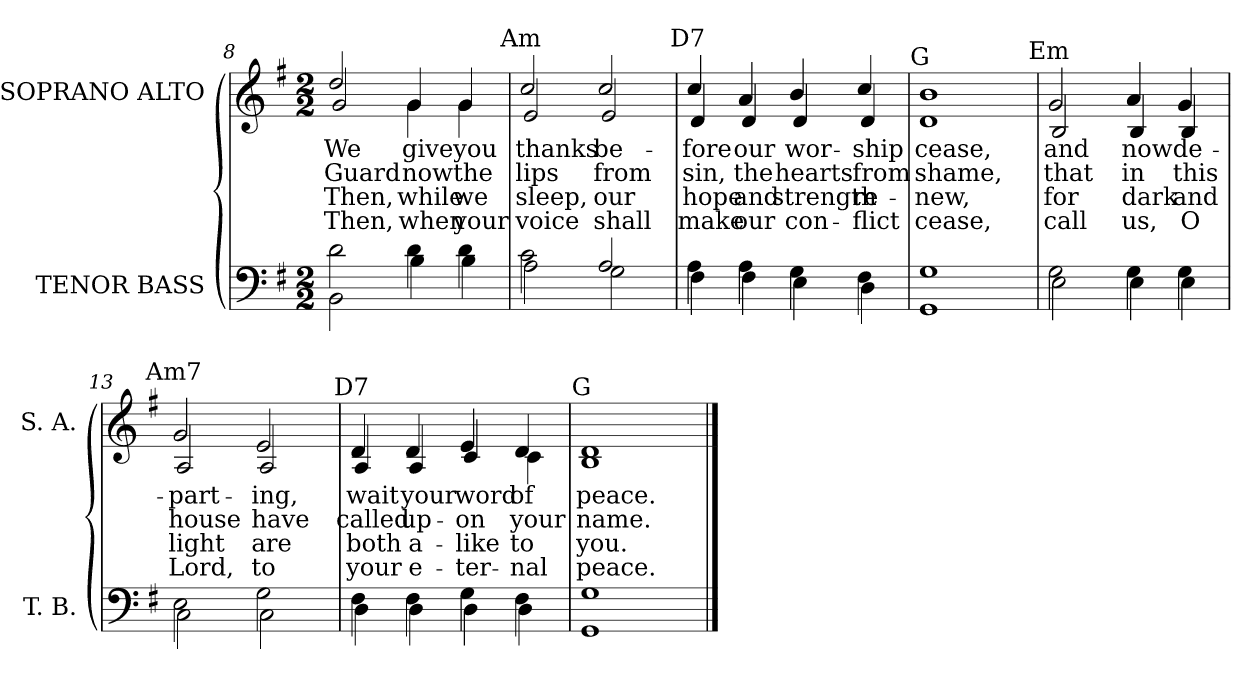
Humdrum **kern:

**kern	**kern	**text	**text	**text	**text
*part2	*part1	*part1	*part1	*part1	*part1
*staff2	*staff1	*staff1	*staff1	*staff1	*staff1
*I"TENOR BASS	*I"SOPRANO ALTO	*	*	*	*
*I'T. B.	*I'S. A.	*	*	*	*
*clefF4	*clefG2	*	*	*	*
*k[f#]	*k[f#]	*	*	*	*
*G:	*G:	*	*	*	*
*M2/2	*M2/2	*	*	*	*
=8	=8	=8	=8	=8	=8
*^	*	*	*	*	*
!	!	!LO:TX:a:cj:t=G/B	!	!	!	!
!	!	!	!LO:LY:b:color=#000000	!LO:LY:b:color=#000000	!LO:LY:b:color=#000000	!LO:LY:b:color=#000000
*	*	*^	*	*	*	*
2di\	2BBi\	2ddi/	2gi/	We	Guard	Then,	Then,
!	!	!	!	!LO:LY:b:color=#000000	!LO:LY:b:color=#000000	!LO:LY:b:color=#000000	!LO:LY:b:color=#000000
4di\	4Bi\	4gi/	4gi\	give	now	while	when
!	!	!	!	!LO:LY:b:color=#000000	!LO:LY:b:color=#000000	!LO:LY:b:color=#000000	!LO:LY:b:color=#000000
4di\	4Bi\	4gi/	4gi\	you	the	we	your
=9	=9	=9	=9	=9	=9	=9	=9
!	!	!LO:TX:a:cj:t=Am	!	!	!	!	!
!	!	!	!	!LO:LY:b:color=#000000	!LO:LY:b:color=#000000	!LO:LY:b:color=#000000	!LO:LY:b:color=#000000
2ci\	2Ai\	2cci/	2ei/	thanks	lips	sleep,	voice
!	!	!	!	!LO:LY:b:color=#000000	!LO:LY:b:color=#000000	!LO:LY:b:color=#000000	!LO:LY:b:color=#000000
2Ai/	2Gi\	2cci/	2ei/	be-	from	our	shall
!!LO:LB:g=z	!!
=10	=10	=10	=10	=10	=10	=10	=10
!	!	!LO:TX:a:cj:t=D7	!	!	!	!	!
!	!	!	!	!LO:LY:b:color=#000000	!LO:LY:b:color=#000000	!LO:LY:b:color=#000000	!LO:LY:b:color=#000000
4Ai\	4F#i\	4cci/	4di/	-fore	sin,	hope	make
!	!	!	!	!LO:LY:b:color=#000000	!LO:LY:b:color=#000000	!LO:LY:b:color=#000000	!LO:LY:b:color=#000000
4Ai\	4F#i\	4ai/	4di/	our	the	and	our
!	!	!	!	!LO:LY:b:color=#000000	!LO:LY:b:color=#000000	!LO:LY:b:color=#000000	!LO:LY:b:color=#000000
4Gi\	4Ei\	4bi/	4di/	wor-	hearts	strength	con-
!	!	!	!	!LO:LY:b:color=#000000	!LO:LY:b:color=#000000	!LO:LY:b:color=#000000	!LO:LY:b:color=#000000
4F#i\	4Di\	4cci/	4di/	-ship	from	re-	-flict
=11	=11	=11	=11	=11	=11	=11	=11
!	!	!LO:TX:a:cj:t=G	!	!	!	!	!
!	!	!	!	!LO:LY:b:color=#000000	!LO:LY:b:color=#000000	!LO:LY:b:color=#000000	!LO:LY:b:color=#000000
1Gi	1GGi	1bi	1di	cease,	shame,	-new,	cease,
=12	=12	=12	=12	=12	=12	=12	=12
!	!	!LO:TX:a:cj:t=Em	!	!	!	!	!
!	!	!	!	!LO:LY:b:color=#000000	!LO:LY:b:color=#000000	!LO:LY:b:color=#000000	!LO:LY:b:color=#000000
2Gi\	2Ei\	2gi/	2Bi/	and	that	for	call
!	!	!	!	!LO:LY:b:color=#000000	!LO:LY:b:color=#000000	!LO:LY:b:color=#000000	!LO:LY:b:color=#000000
4Gi\	4Ei\	4ai/	4Bi/	now	in	dark	us,
!	!	!	!	!LO:LY:b:color=#000000	!LO:LY:b:color=#000000	!LO:LY:b:color=#000000	!LO:LY:b:color=#000000
4Gi\	4Ei\	4gi/	4Bi/	de-	this	and	O
=13	=13	=13	=13	=13	=13	=13	=13
!	!	!LO:TX:a:cj:t=Am7	!	!	!	!	!
!	!	!	!	!LO:LY:b:color=#000000	!LO:LY:b:color=#000000	!LO:LY:b:color=#000000	!LO:LY:b:color=#000000
2Ei\	2Ci\	2gi/	2Ai/	-part-	house	light	Lord,
!	!	!	!	!LO:LY:b:color=#000000	!LO:LY:b:color=#000000	!LO:LY:b:color=#000000	!LO:LY:b:color=#000000
2Gi\	2Ci\	2ei/	2Ai/	-ing,	have	are	to
=14	=14	=14	=14	=14	=14	=14	=14
!	!	!LO:TX:a:cj:t=D7	!	!	!	!	!
!	!	!	!	!LO:LY:b:color=#000000	!LO:LY:b:color=#000000	!LO:LY:b:color=#000000	!LO:LY:b:color=#000000
4F#i\	4Di\	4di/	4Ai/	wait	called	both	your
!	!	!	!	!LO:LY:b:color=#000000	!LO:LY:b:color=#000000	!LO:LY:b:color=#000000	!LO:LY:b:color=#000000
4F#i\	4Di\	4di/	4Ai/	your	up-	a-	e-
!	!	!	!	!LO:LY:b:color=#000000	!LO:LY:b:color=#000000	!LO:LY:b:color=#000000	!LO:LY:b:color=#000000
4Gi\	4Di\	4ei/	4ci/	word	-on	-like	-ter-
!	!	!	!	!LO:LY:b:color=#000000	!LO:LY:b:color=#000000	!LO:LY:b:color=#000000	!LO:LY:b:color=#000000
4F#i\	4Di\	4di/	4ci\	of	your	to	-nal
=15	=15	=15	=15	=15	=15	=15	=15
!	!	!LO:TX:a:cj:t=G	!	!	!	!	!
!	!	!	!	!LO:LY:b:color=#000000	!LO:LY:b:color=#000000	!LO:LY:b:color=#000000	!LO:LY:b:color=#000000
1Gi	1GGi	1di	1Bi	peace.	name.	you.	peace.
*v	*v	*	*	*	*	*	*
*	*v	*v	*	*	*	*
==	==	==	==	==	==
*-	*-	*-	*-	*-	*-
